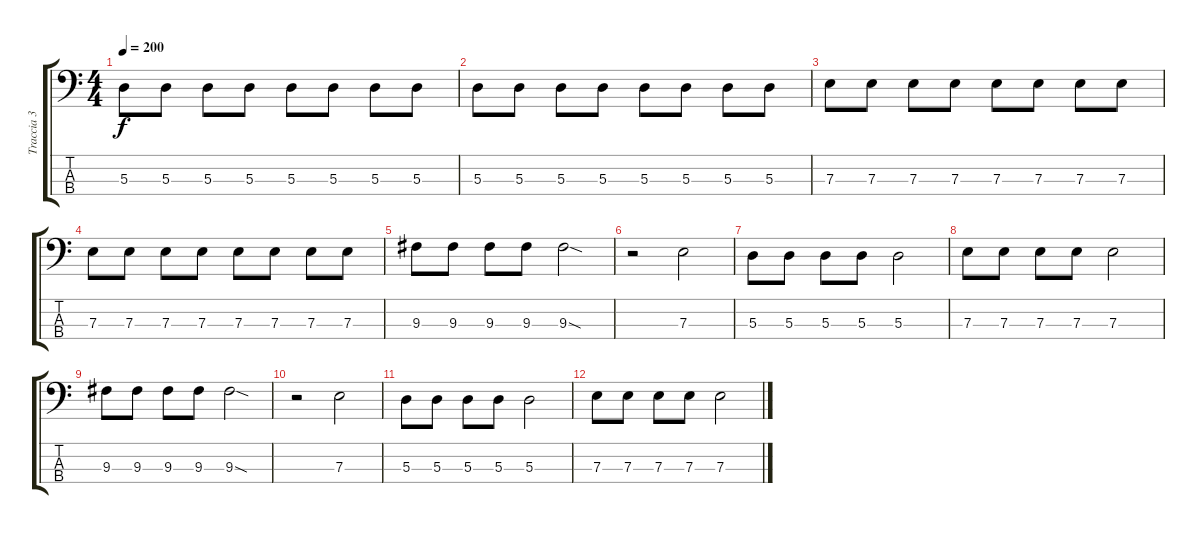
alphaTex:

\track ("Traccia 3" "Traccia 3") {instrument electricbasspick}
\staff {score tabs}
\tuning (G2 D2 A1 E1) {hide}
\ts (4 4)
\tempo 200
\clef f4
\ks c
5.3.8{dy f} 5.3.8 5.3.8 5.3.8 5.3.8 5.3.8 5.3.8 5.3.8 |
5.3.8 5.3.8 5.3.8 5.3.8 5.3.8 5.3.8 5.3.8 5.3.8 |
7.3.8 7.3.8 7.3.8 7.3.8 7.3.8 7.3.8 7.3.8 7.3.8 |
7.3.8 7.3.8 7.3.8 7.3.8 7.3.8 7.3.8 7.3.8 7.3.8 |
9.3.8 9.3.8 9.3.8 9.3.8 9.3{sod}.2 |
r.2 7.3.2 |
5.3.8 5.3.8 5.3.8 5.3.8 5.3.2 |
7.3.8 7.3.8 7.3.8 7.3.8 7.3.2 |
9.3.8 9.3.8 9.3.8 9.3.8 9.3{sod}.2 |
r.2 7.3.2 |
5.3.8 5.3.8 5.3.8 5.3.8 5.3.2 |
7.3.8 7.3.8 7.3.8 7.3.8 7.3.2
